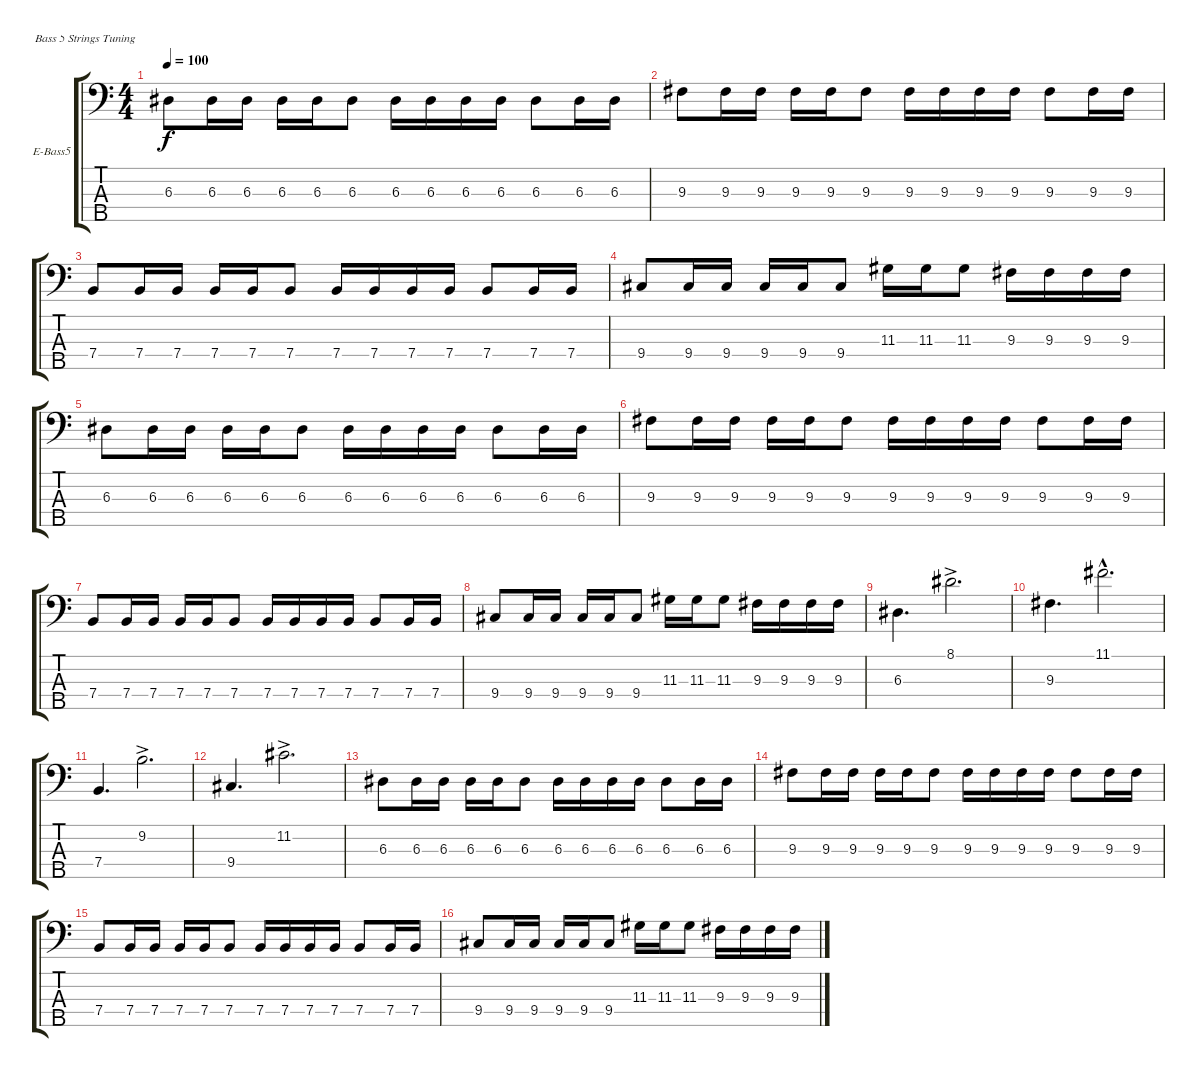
\bracketExtendMode groupsimilarinstruments
\firstSystemTrackNameOrientation horizontal
\otherSystemsTrackNameOrientation horizontal
\track ("Electric Bass" "E-Bass5") {instrument electricbassfinger}
\staff {score tabs}
\tuning (G2 D2 A1 E1 B0)
\ts (4 4)
\tempo 100
\clef f4
\scale
0.333333
\ks c
6.3.8{dy f} 6.3.16 6.3.16 6.3.16 6.3.16 6.3.8 6.3.16 6.3.16 6.3.16 6.3.16 6.3.8 6.3.16 6.3.16 |
\scale
0.333333 9.3.8 9.3.16 9.3.16 9.3.16 9.3.16 9.3.8 9.3.16 9.3.16 9.3.16 9.3.16 9.3.8 9.3.16 9.3.16 |
\scale
0.333333 7.4.8 7.4.16 7.4.16 7.4.16 7.4.16 7.4.8 7.4.16 7.4.16 7.4.16 7.4.16 7.4.8 7.4.16 7.4.16 |
\scale
0.333333 9.4.8 9.4.16 9.4.16 9.4.16 9.4.16 9.4.8 11.3.16 11.3.16 11.3.8 9.3.16 9.3.16 9.3.16 9.3.16 |
\scale
0.333333 6.3.8 6.3.16 6.3.16 6.3.16 6.3.16 6.3.8 6.3.16 6.3.16 6.3.16 6.3.16 6.3.8 6.3.16 6.3.16 |
\scale
0.333333 9.3.8 9.3.16 9.3.16 9.3.16 9.3.16 9.3.8 9.3.16 9.3.16 9.3.16 9.3.16 9.3.8 9.3.16 9.3.16 |
\scale
0.333333 7.4.8 7.4.16 7.4.16 7.4.16 7.4.16 7.4.8 7.4.16 7.4.16 7.4.16 7.4.16 7.4.8 7.4.16 7.4.16 |
\scale
0.333333 9.4.8 9.4.16 9.4.16 9.4.16 9.4.16 9.4.8 11.3.16 11.3.16 11.3.8 9.3.16 9.3.16 9.3.16 9.3.16 |
\scale
0.333333 6.3.4{d} 8.1{ac}.2{d} |
\scale
0.333333 9.3.4{d} 11.1{hac}.2{d} |
\scale
0.333333 7.4.4{d} 9.2{ac}.2{d} |
\scale
0.333333 9.4.4{d} 11.2{ac}.2{d} |
\scale
0.333333 6.3.8 6.3.16 6.3.16 6.3.16 6.3.16 6.3.8 6.3.16 6.3.16 6.3.16 6.3.16 6.3.8 6.3.16 6.3.16 |
\scale
0.333333 9.3.8 9.3.16 9.3.16 9.3.16 9.3.16 9.3.8 9.3.16 9.3.16 9.3.16 9.3.16 9.3.8 9.3.16 9.3.16 |
\scale
0.333333 7.4.8 7.4.16 7.4.16 7.4.16 7.4.16 7.4.8 7.4.16 7.4.16 7.4.16 7.4.16 7.4.8 7.4.16 7.4.16 |
\scale
0.333333 9.4.8 9.4.16 9.4.16 9.4.16 9.4.16 9.4.8 11.3.16 11.3.16 11.3.8 9.3.16 9.3.16 9.3.16 9.3.16
